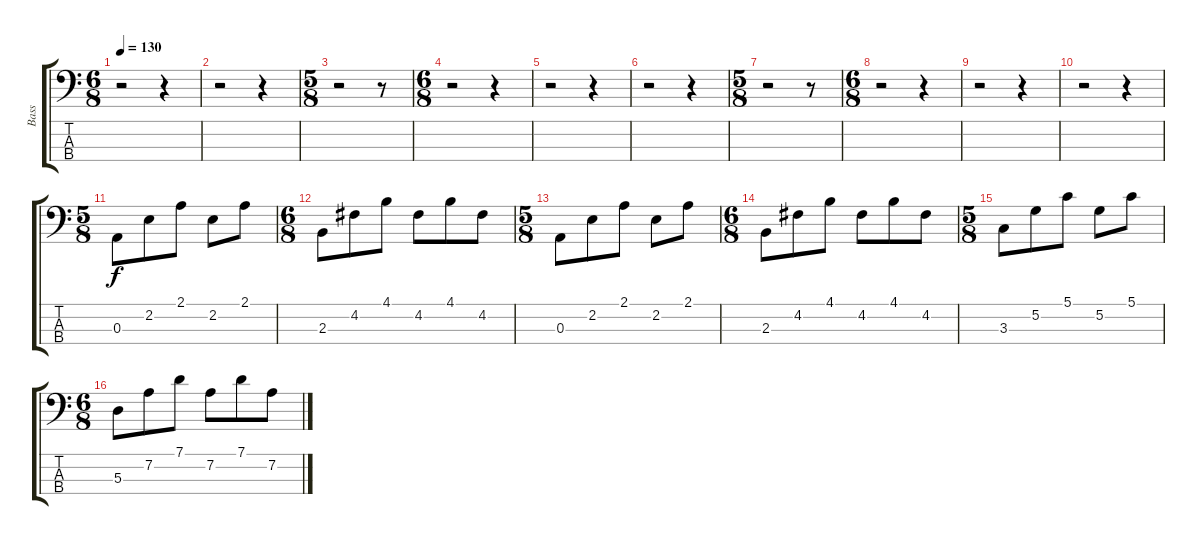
\track ("Bass" "Bass") {instrument electricbassfinger}
\staff {score tabs}
\tuning (G2 D2 A1 E1) {hide}
\ts (6 8)
\tempo 130
\clef f4
\ks c
r.2{dy f} r.4 |
r.2 r.4 |
\ts (5 8)
r.2 r.8 |
\ts (6 8)
r.2 r.4 |
r.2 r.4 |
r.2 r.4 |
\ts (5 8)
r.2 r.8 |
\ts (6 8)
r.2 r.4 |
r.2 r.4 |
r.2 r.4 |
\ts (5 8)
0.3.8 2.2.8 2.1.8 2.2.8 2.1.8 |
\ts (6 8)
2.3.8 4.2.8 4.1.8 4.2.8 4.1.8 4.2.8 |
\ts (5 8)
0.3.8 2.2.8 2.1.8 2.2.8 2.1.8 |
\ts (6 8)
2.3.8 4.2.8 4.1.8 4.2.8 4.1.8 4.2.8 |
\ts (5 8)
3.3.8 5.2.8 5.1.8 5.2.8 5.1.8 |
\ts (6 8)
5.3.8 7.2.8 7.1.8 7.2.8 7.1.8 7.2.8
